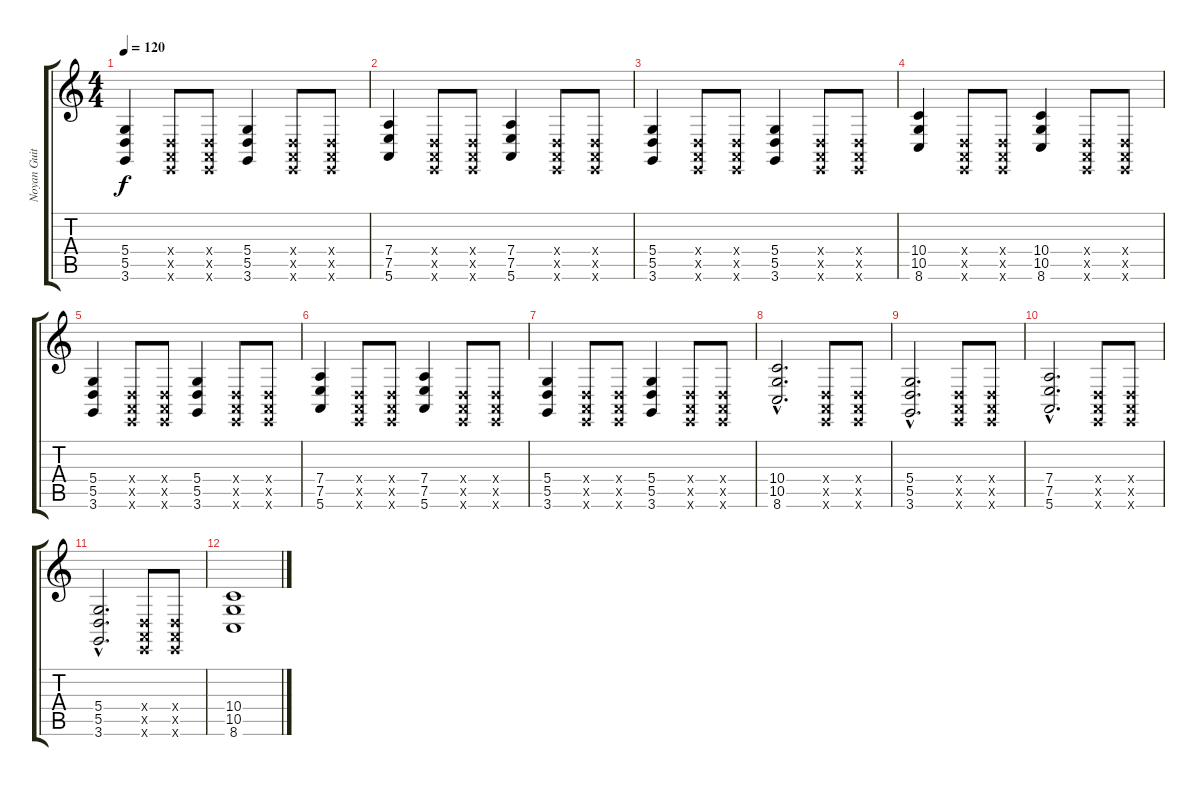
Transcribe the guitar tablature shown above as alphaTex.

\track ("Noyan Guitar" "Noyan Guit") {instrument brightacousticpiano}
\staff {score tabs}
\tuning (E4 B3 G3 D3 A2 E2) {hide}
\ts (4 4)
\tempo 120
\clef g2
\ks c
(5.4 5.5 3.6).4{dy f} (0.4{x} 0.5{x} 0.6{x}).8 (0.4{x} 0.5{x} 0.6{x}).8 (5.4 5.5 3.6).4 (0.4{x} 0.5{x} 0.6{x}).8 (0.4{x} 0.5{x} 0.6{x}).8 |
(7.4 7.5 5.6).4 (0.4{x} 0.5{x} 0.6{x}).8 (0.4{x} 0.5{x} 0.6{x}).8 (7.4 7.5 5.6).4 (0.4{x} 0.5{x} 0.6{x}).8 (0.4{x} 0.5{x} 0.6{x}).8 |
(5.4 5.5 3.6).4 (0.4{x} 0.5{x} 0.6{x}).8 (0.4{x} 0.5{x} 0.6{x}).8 (5.4 5.5 3.6).4 (0.4{x} 0.5{x} 0.6{x}).8 (0.4{x} 0.5{x} 0.6{x}).8 |
(10.4 10.5 8.6).4{volume 14} (0.4{x} 0.5{x} 0.6{x}).8 (0.4{x} 0.5{x} 0.6{x}).8 (10.4 10.5 8.6).4 (0.4{x} 0.5{x} 0.6{x}).8 (0.4{x} 0.5{x} 0.6{x}).8 |
(5.4 5.5 3.6).4 (0.4{x} 0.5{x} 0.6{x}).8 (0.4{x} 0.5{x} 0.6{x}).8 (5.4 5.5 3.6).4 (0.4{x} 0.5{x} 0.6{x}).8 (0.4{x} 0.5{x} 0.6{x}).8 |
(7.4 7.5 5.6).4 (0.4{x} 0.5{x} 0.6{x}).8 (0.4{x} 0.5{x} 0.6{x}).8 (7.4 7.5 5.6).4 (0.4{x} 0.5{x} 0.6{x}).8 (0.4{x} 0.5{x} 0.6{x}).8 |
(5.4 5.5 3.6).4 (0.4{x} 0.5{x} 0.6{x}).8 (0.4{x} 0.5{x} 0.6{x}).8 (5.4 5.5 3.6).4 (0.4{x} 0.5{x} 0.6{x}).8 (0.4{x} 0.5{x} 0.6{x}).8 |
(10.4{hac} 10.5{hac} 8.6{hac}).2{d volume 14} (0.4{x} 0.5{x} 0.6{x}).8 (0.4{x} 0.5{x} 0.6{x}).8 |
(5.4{hac} 5.5{hac} 3.6{hac}).2{d} (0.4{x} 0.5{x} 0.6{x}).8 (0.4{x} 0.5{x} 0.6{x}).8 |
(7.4{hac} 7.5{hac} 5.6{hac}).2{d} (0.4{x} 0.5{x} 0.6{x}).8 (0.4{x} 0.5{x} 0.6{x}).8 |
(5.4{hac} 5.5{hac} 3.6{hac}).2{d} (0.4{x} 0.5{x} 0.6{x}).8 (0.4{x} 0.5{x} 0.6{x}).8 |
(10.4 10.5 8.6).1
